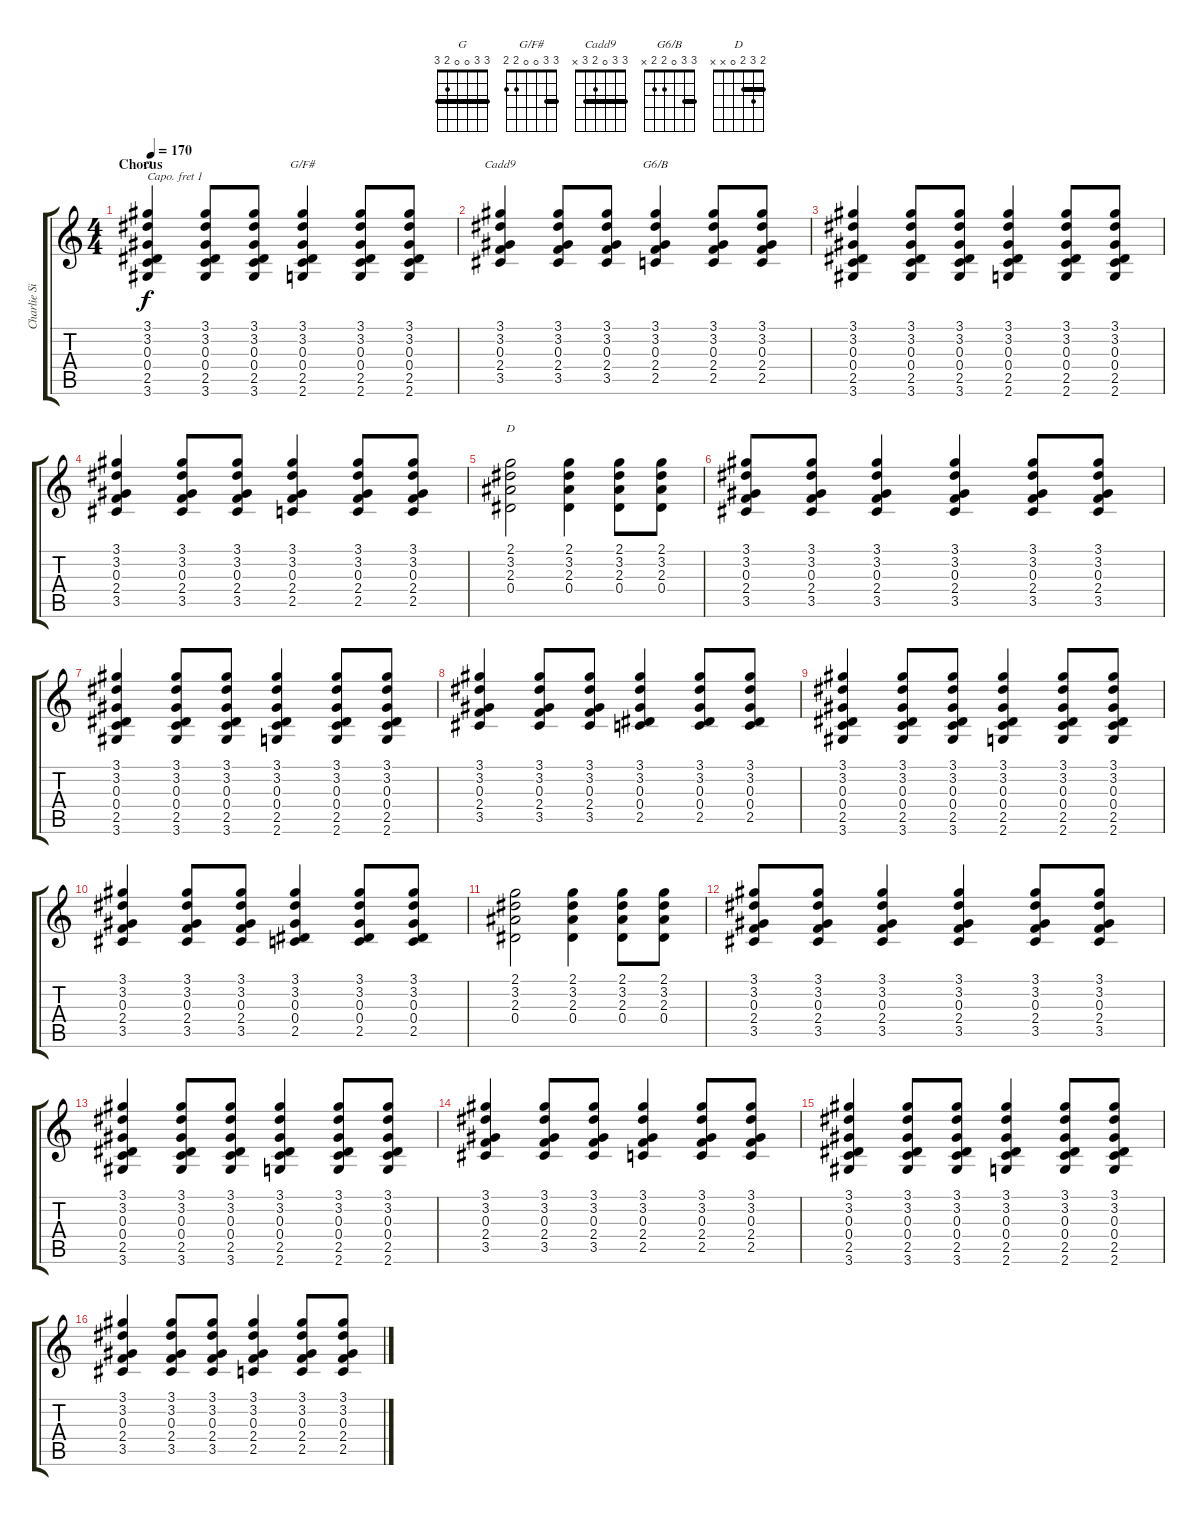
\track ("Charlie Simpson" "Charlie Si") {instrument overdrivenguitar}
\staff {score tabs}
\capo 1
\tuning (E4 B3 G3 D3 A2 E2) {hide}
\chord ("G" 3 3 0 0 2 3) {barre 3}
\chord ("G/F#" 3 3 0 0 2 2) {barre 3}
\chord ("Cadd9" 3 3 0 2 3 x) {barre 3}
\chord ("G6/B" 3 3 0 2 2 x) {barre 3}
\chord ("D" 2 3 2 0 x x) {barre 2}
\ts (4 4)
\section ("" "Chorus")
\tempo 170
\clef g2
\ks c
(3.1 3.2 0.3 0.4 2.5 3.6).4{ch "G" dy f} (3.1 3.2 0.3 0.4 2.5 3.6).8 (3.1 3.2 0.3 0.4 2.5 3.6).8 (3.1 3.2 0.3 0.4 2.5 2.6).4{ch "G/F#"} (3.1 3.2 0.3 0.4 2.5 2.6).8 (3.1 3.2 0.3 0.4 2.5 2.6).8 |
(3.1 3.2 0.3 2.4 3.5).4{ch "Cadd9"} (3.1 3.2 0.3 2.4 3.5).8 (3.1 3.2 0.3 2.4 3.5).8 (3.1 3.2 0.3 2.4 2.5).4{ch "G6/B"} (3.1 3.2 0.3 2.4 2.5).8 (3.1 3.2 0.3 2.4 2.5).8 |
(3.1 3.2 0.3 0.4 2.5 3.6).4 (3.1 3.2 0.3 0.4 2.5 3.6).8 (3.1 3.2 0.3 0.4 2.5 3.6).8 (3.1 3.2 0.3 0.4 2.5 2.6).4 (3.1 3.2 0.3 0.4 2.5 2.6).8 (3.1 3.2 0.3 0.4 2.5 2.6).8 |
(3.1 3.2 0.3 2.4 3.5).4 (3.1 3.2 0.3 2.4 3.5).8 (3.1 3.2 0.3 2.4 3.5).8 (3.1 3.2 0.3 2.4 2.5).4 (3.1 3.2 0.3 2.4 2.5).8 (3.1 3.2 0.3 2.4 2.5).8 |
(2.1 3.2 2.3 0.4).2{ch "D"} (2.1 3.2 2.3 0.4).4 (2.1 3.2 2.3 0.4).8 (2.1 3.2 2.3 0.4).8 |
(3.1 3.2 0.3 2.4 3.5).8 (3.1 3.2 0.3 2.4 3.5).8 (3.1 3.2 0.3 2.4 3.5).4 (3.1 3.2 0.3 2.4 3.5).4 (3.1 3.2 0.3 2.4 3.5).8 (3.1 3.2 0.3 2.4 3.5).8 |
(3.1 3.2 0.3 0.4 2.5 3.6).4 (3.1 3.2 0.3 0.4 2.5 3.6).8 (3.1 3.2 0.3 0.4 2.5 3.6).8 (3.1 3.2 0.3 0.4 2.5 2.6).4 (3.1 3.2 0.3 0.4 2.5 2.6).8 (3.1 3.2 0.3 0.4 2.5 2.6).8 |
(3.1 3.2 0.3 2.4 3.5).4 (3.1 3.2 0.3 2.4 3.5).8 (3.1 3.2 0.3 2.4 3.5).8 (3.1 3.2 0.3 0.4 2.5).4 (3.1 3.2 0.3 0.4 2.5).8 (3.1 3.2 0.3 0.4 2.5).8 |
(3.1 3.2 0.3 0.4 2.5 3.6).4 (3.1 3.2 0.3 0.4 2.5 3.6).8 (3.1 3.2 0.3 0.4 2.5 3.6).8 (3.1 3.2 0.3 0.4 2.5 2.6).4 (3.1 3.2 0.3 0.4 2.5 2.6).8 (3.1 3.2 0.3 0.4 2.5 2.6).8 |
(3.1 3.2 0.3 2.4 3.5).4 (3.1 3.2 0.3 2.4 3.5).8 (3.1 3.2 0.3 2.4 3.5).8 (3.1 3.2 0.3 0.4 2.5).4 (3.1 3.2 0.3 0.4 2.5).8 (3.1 3.2 0.3 0.4 2.5).8 |
(2.1 3.2 2.3 0.4).2 (2.1 3.2 2.3 0.4).4 (2.1 3.2 2.3 0.4).8 (2.1 3.2 2.3 0.4).8 |
(3.1 3.2 0.3 2.4 3.5).8 (3.1 3.2 0.3 2.4 3.5).8 (3.1 3.2 0.3 2.4 3.5).4 (3.1 3.2 0.3 2.4 3.5).4 (3.1 3.2 0.3 2.4 3.5).8 (3.1 3.2 0.3 2.4 3.5).8 |
(3.1 3.2 0.3 0.4 2.5 3.6).4 (3.1 3.2 0.3 0.4 2.5 3.6).8 (3.1 3.2 0.3 0.4 2.5 3.6).8 (3.1 3.2 0.3 0.4 2.5 2.6).4 (3.1 3.2 0.3 0.4 2.5 2.6).8 (3.1 3.2 0.3 0.4 2.5 2.6).8 |
(3.1 3.2 0.3 2.4 3.5).4 (3.1 3.2 0.3 2.4 3.5).8 (3.1 3.2 0.3 2.4 3.5).8 (3.1 3.2 0.3 2.4 2.5).4 (3.1 3.2 0.3 2.4 2.5).8 (3.1 3.2 0.3 2.4 2.5).8 |
(3.1 3.2 0.3 0.4 2.5 3.6).4 (3.1 3.2 0.3 0.4 2.5 3.6).8 (3.1 3.2 0.3 0.4 2.5 3.6).8 (3.1 3.2 0.3 0.4 2.5 2.6).4 (3.1 3.2 0.3 0.4 2.5 2.6).8 (3.1 3.2 0.3 0.4 2.5 2.6).8 |
(3.1 3.2 0.3 2.4 3.5).4 (3.1 3.2 0.3 2.4 3.5).8 (3.1 3.2 0.3 2.4 3.5).8 (3.1 3.2 0.3 2.4 2.5).4 (3.1 3.2 0.3 2.4 2.5).8 (3.1 3.2 0.3 2.4 2.5).8
